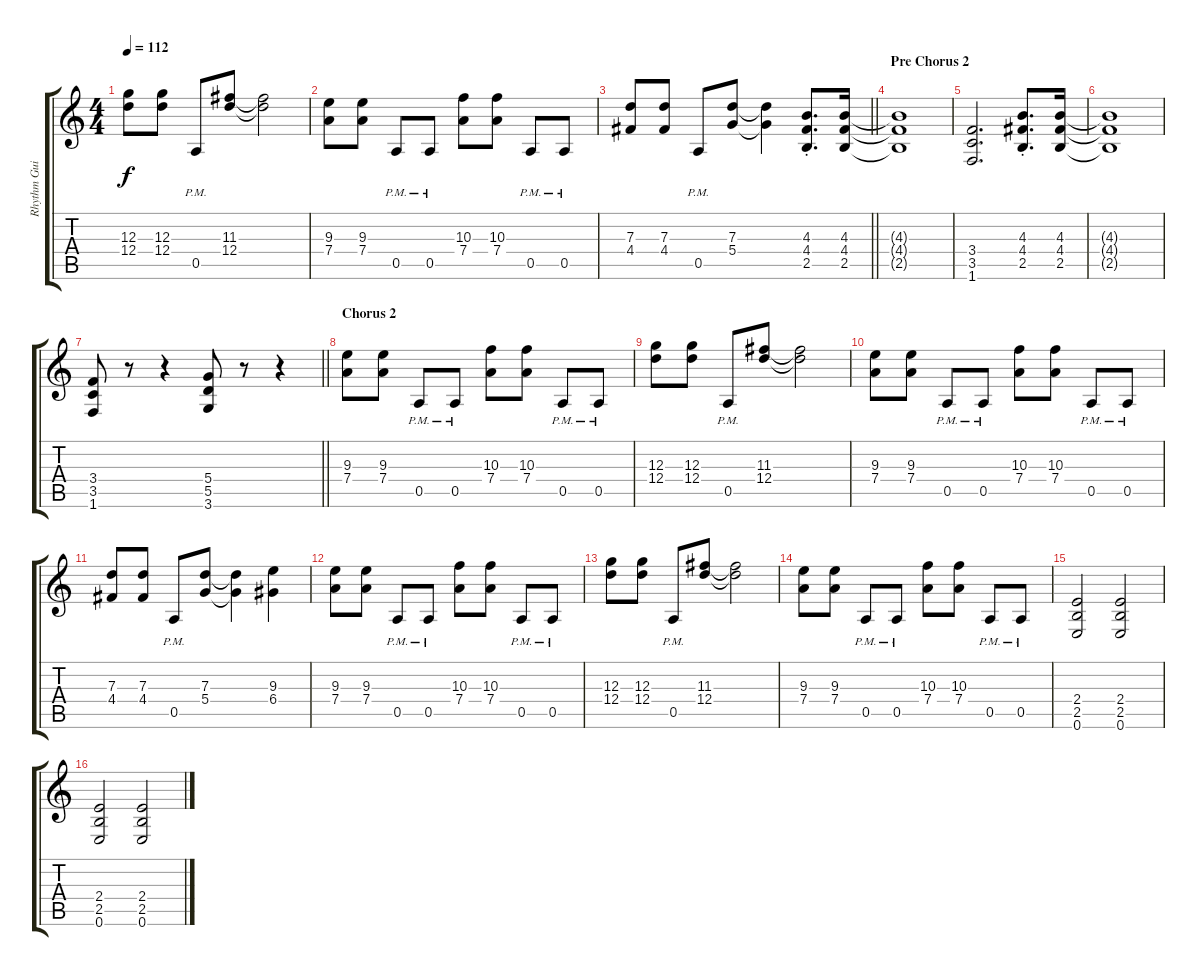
\track ("Rhythm Guitar" "Rhythm Gui") {instrument overdrivenguitar}
\staff {score tabs}
\tuning (E4 B3 G3 D3 A2 E2) {hide}
\ts (4 4)
\tempo 112
\clef g2
\ks c
(12.3 12.4).8{dy f} (12.3 12.4).8 0.5{pm}.8 (11.3 12.4).8 (11.3{t} 12.4{t}).2 |
(9.3 7.4).8 (9.3 7.4).8 0.5{pm}.8 0.5{pm}.8 (10.3 7.4).8 (10.3 7.4).8 0.5{pm}.8 0.5{pm}.8 |
\barLineRight lightlight
(7.3 4.4).8 (7.3 4.4).8 0.5{pm}.8 (7.3 5.4).8 (7.3{t} 5.4{t}).4 (4.3 4.4 2.5{st}).8{d} (4.3 4.4 2.5).16 |
\section ("" "Pre Chorus 2")
(4.3{t} 4.4{t} 2.5{t}).1 |
(3.4 3.5 1.6).2{d} (4.3 4.4 2.5{st}).8{d} (4.3 4.4 2.5).16 |
(4.3{t} 4.4{t} 2.5{t}).1 |
\barLineRight lightlight
(3.4 3.5 1.6).8 r.8 r.4 (5.4 5.5 3.6).8 r.8 r.4 |
\section ("" "Chorus 2")
(9.3 7.4).8 (9.3 7.4).8 0.5{pm}.8 0.5{pm}.8 (10.3 7.4).8 (10.3 7.4).8 0.5{pm}.8 0.5{pm}.8 |
(12.3 12.4).8 (12.3 12.4).8 0.5{pm}.8 (11.3 12.4).8 (11.3{t} 12.4{t}).2 |
(9.3 7.4).8 (9.3 7.4).8 0.5{pm}.8 0.5{pm}.8 (10.3 7.4).8 (10.3 7.4).8 0.5{pm}.8 0.5{pm}.8 |
(7.3 4.4).8 (7.3 4.4).8 0.5{pm}.8 (7.3 5.4).8 (7.3{t} 5.4{t}).4 (9.3 6.4).4 |
(9.3 7.4).8 (9.3 7.4).8 0.5{pm}.8 0.5{pm}.8 (10.3 7.4).8 (10.3 7.4).8 0.5{pm}.8 0.5{pm}.8 |
(12.3 12.4).8 (12.3 12.4).8 0.5{pm}.8 (11.3 12.4).8 (11.3{t} 12.4{t}).2 |
(9.3 7.4).8 (9.3 7.4).8 0.5{pm}.8 0.5{pm}.8 (10.3 7.4).8 (10.3 7.4).8 0.5{pm}.8 0.5{pm}.8 |
(2.4 2.5 0.6).2 (2.4 2.5 0.6).2 |
(2.4 2.5 0.6).2 (2.4 2.5 0.6).2
